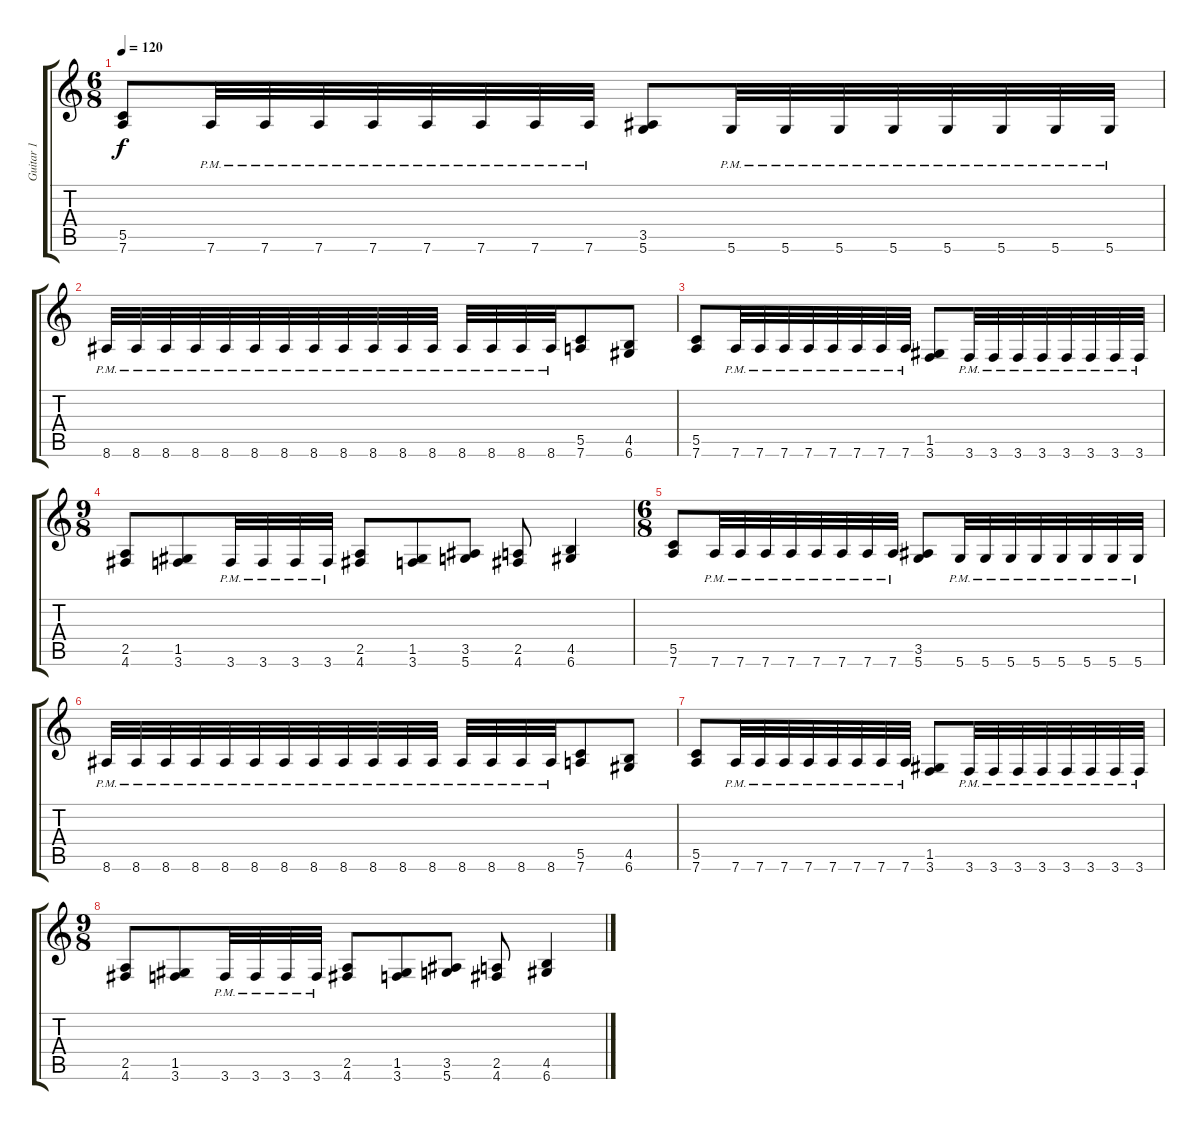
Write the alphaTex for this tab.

\track ("Guitar 1" "Guitar 1") {instrument distortionguitar}
\staff {score tabs}
\tuning (D4 A3 F3 C3 G2 D2) {hide}
\ts (6 8)
\tempo 120
\clef g2
\ks c
(5.5 7.6).8{dy f} 7.6{pm}.32 7.6{pm}.32 7.6{pm}.32 7.6{pm}.32 7.6{pm}.32 7.6{pm}.32 7.6{pm}.32 7.6{pm}.32 (3.5 5.6).8 5.6{pm}.32 5.6{pm}.32 5.6{pm}.32 5.6{pm}.32 5.6{pm}.32 5.6{pm}.32 5.6{pm}.32 5.6{pm}.32 |
8.6{pm}.32 8.6{pm}.32 8.6{pm}.32 8.6{pm}.32 8.6{pm}.32 8.6{pm}.32 8.6{pm}.32 8.6{pm}.32 8.6{pm}.32 8.6{pm}.32 8.6{pm}.32 8.6{pm}.32 8.6{pm}.32 8.6{pm}.32 8.6{pm}.32 8.6{pm}.32 (5.5 7.6).8 (4.5 6.6).8 |
(5.5 7.6).8 7.6{pm}.32 7.6{pm}.32 7.6{pm}.32 7.6{pm}.32 7.6{pm}.32 7.6{pm}.32 7.6{pm}.32 7.6{pm}.32 (1.5 3.6).8 3.6{pm}.32 3.6{pm}.32 3.6{pm}.32 3.6{pm}.32 3.6{pm}.32 3.6{pm}.32 3.6{pm}.32 3.6{pm}.32 |
\ts (9 8)
(2.5 4.6).8 (1.5 3.6).8 3.6{pm}.32 3.6{pm}.32 3.6{pm}.32 3.6{pm}.32 (2.5 4.6).8 (1.5 3.6).8 (3.5 5.6).8 (2.5 4.6).8 (4.5 6.6).4 |
\ts (6 8)
(5.5 7.6).8 7.6{pm}.32 7.6{pm}.32 7.6{pm}.32 7.6{pm}.32 7.6{pm}.32 7.6{pm}.32 7.6{pm}.32 7.6{pm}.32 (3.5 5.6).8 5.6{pm}.32 5.6{pm}.32 5.6{pm}.32 5.6{pm}.32 5.6{pm}.32 5.6{pm}.32 5.6{pm}.32 5.6{pm}.32 |
8.6{pm}.32 8.6{pm}.32 8.6{pm}.32 8.6{pm}.32 8.6{pm}.32 8.6{pm}.32 8.6{pm}.32 8.6{pm}.32 8.6{pm}.32 8.6{pm}.32 8.6{pm}.32 8.6{pm}.32 8.6{pm}.32 8.6{pm}.32 8.6{pm}.32 8.6{pm}.32 (5.5 7.6).8 (4.5 6.6).8 |
(5.5 7.6).8 7.6{pm}.32 7.6{pm}.32 7.6{pm}.32 7.6{pm}.32 7.6{pm}.32 7.6{pm}.32 7.6{pm}.32 7.6{pm}.32 (1.5 3.6).8 3.6{pm}.32 3.6{pm}.32 3.6{pm}.32 3.6{pm}.32 3.6{pm}.32 3.6{pm}.32 3.6{pm}.32 3.6{pm}.32 |
\ts (9 8)
(2.5 4.6).8 (1.5 3.6).8 3.6{pm}.32 3.6{pm}.32 3.6{pm}.32 3.6{pm}.32 (2.5 4.6).8 (1.5 3.6).8 (3.5 5.6).8 (2.5 4.6).8 (4.5 6.6).4
